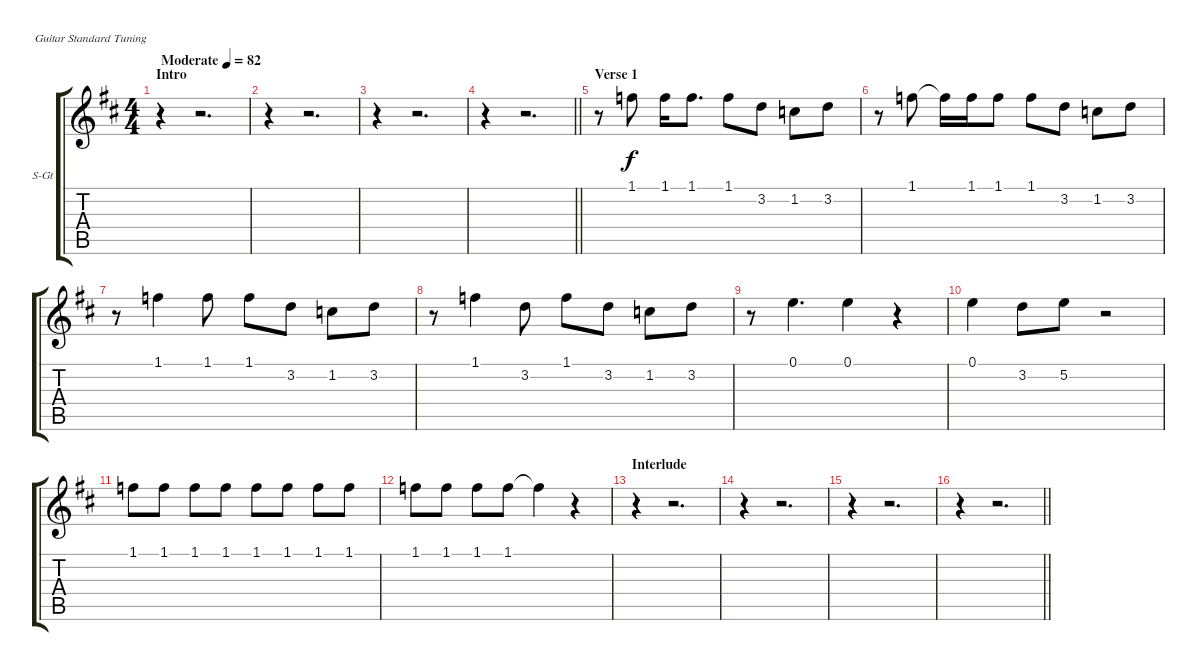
\bracketExtendMode groupsimilarinstruments
\firstSystemTrackNameOrientation horizontal
\otherSystemsTrackNameOrientation horizontal
\track ("Track 1" "S-Gt") {instrument tenorsax}
\staff {score tabs}
\tuning (E4 B3 G3 D3 A2 E2)
\displaytranspose 12
\ts (4 4)
\beaming (8 2 2 2 2)
\section ("" "Intro")
\tempo (82 "Moderate")
\clef g2
\ks d
r.4{dy f instrument tenorsax} r.2{d} |
r.4 r.2{d} |
r.4 r.2{d} |
\barLineRight lightlight
r.4 r.2{d} |
\section ("" "Verse 1")
r.8 1.1.8 1.1.16 1.1.8{d} 1.1.8 3.2.8 1.2.8 3.2.8 |
r.8 1.1.8 1.1{t}.16 1.1.16 1.1.8 1.1.8 3.2.8 1.2.8 3.2.8 |
r.8 1.1.4 1.1.8 1.1.8 3.2.8 1.2.8 3.2.8 |
r.8 1.1.4 3.2.8 1.1.8 3.2.8 1.2.8 3.2.8 |
r.8 0.1.4{d} 0.1.4 r.4 |
0.1.4 3.2.8 5.2.8 r.2 |
1.1.8 1.1.8 1.1.8 1.1.8 1.1.8 1.1.8 1.1.8 1.1.8 |
1.1.8 1.1.8 1.1.8 1.1.8 1.1{t}.4 r.4 |
\section ("" "Interlude")
r.4 r.2{d} |
r.4 r.2{d} |
r.4 r.2{d} |
\barLineRight lightlight
r.4 r.2{d}
